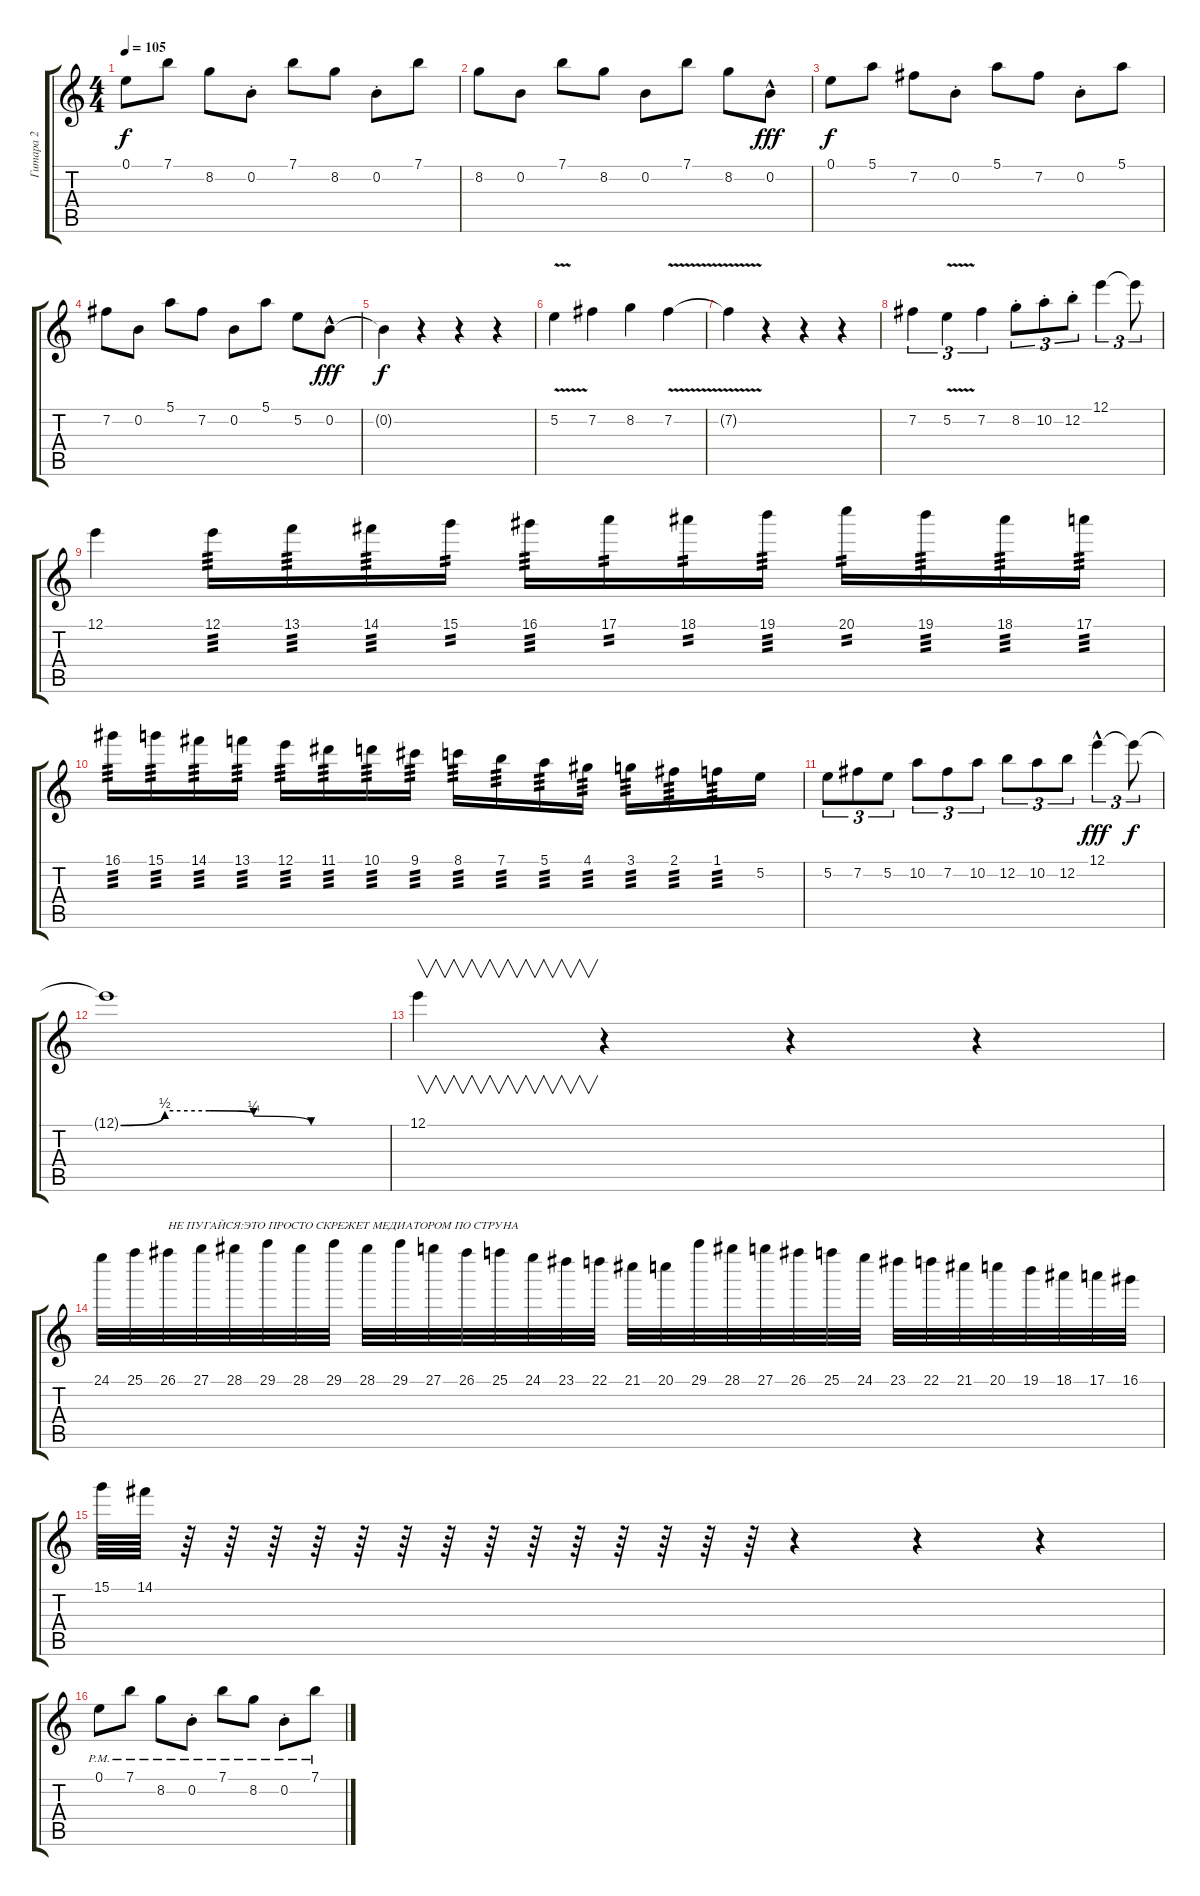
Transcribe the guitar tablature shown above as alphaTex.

\track ("Гитара 2" "Гитара 2") {instrument distortionguitar}
\staff {score tabs}
\tuning (E4 B3 G3 D3 A2 E2) {hide}
\ts (4 4)
\tempo 105
\clef g2
\ks c
0.1.8{dy f} 7.1.8 8.2.8 0.2{st}.8 7.1.8 8.2.8 0.2{st}.8 7.1.8 |
8.2.8 0.2.8 7.1.8 8.2.8 0.2.8 7.1.8 8.2.8 0.2{hac}.8{dy fff} |
0.1.8{dy f} 5.1.8 7.2.8 0.2{st}.8 5.1.8 7.2.8 0.2{st}.8 5.1.8 |
7.2.8 0.2.8 5.1.8 7.2.8 0.2.8 5.1.8 5.2.8 0.2{hac}.8{dy fff} |
0.2{t}.4{dy f} r.4 r.4 r.4 |
5.2{v}.4 7.2.4 8.2.4 7.2{v}.4 |
7.2{t}.4 r.4 r.4 r.4 |
7.2.4{tu (3 2)} 5.2{v}.4{tu (3 2)} 7.2.4{tu (3 2)} 8.2{st}.8{tu (3 2)} 10.2{st}.8{tu (3 2)} 12.2{st}.8{tu (3 2)} 12.1.4{tu (3 2)} 12.1{t}.8{tu (3 2)} |
12.1.4 12.1.16{tp 3} 13.1.16{tp 3} 14.1.16{tp 3} 15.1.16{tp 2} 16.1.16{tp 3} 17.1.16{tp 2} 18.1.16{tp 2} 19.1.16{tp 3} 20.1.16{tp 2} 19.1.16{tp 3} 18.1.16{tp 3} 17.1.16{tp 3} |
16.1.16{tp 3} 15.1.16{tp 3} 14.1.16{tp 3} 13.1.16{tp 3} 12.1.16{tp 3} 11.1.16{tp 3} 10.1.16{tp 3} 9.1.16{tp 3} 8.1.16{tp 3} 7.1.16{tp 3} 5.1.16{tp 3} 4.1.16{tp 3} 3.1.16{tp 3} 2.1.16{tp 3} 1.1.16{tp 3} 5.2.16 |
5.2.8{tu (3 2)} 7.2.8{tu (3 2)} 5.2.8{tu (3 2)} 10.2.8{tu (3 2)} 7.2.8{tu (3 2)} 10.2.8{tu (3 2)} 12.2.8{tu (3 2)} 10.2.8{tu (3 2)} 12.2.8{tu (3 2)} 12.1{hac}.4{tu (3 2) dy fff} 12.1{t}.8{tu (3 2) dy f} |
12.1{be (custom 0 0 10 2 20 2 30 1 43 0 60 0) t}.1 |
12.1.4{v} r.4 r.4 r.4 |
24.1.32{instrument guitarharmonics} 25.1.32 26.1.32{txt "НЕ ПУГАЙСЯ:ЭТО ПРОСТО СКРЕЖЕТ МЕДИАТОРОМ ПО СТРУНА"} 27.1.32 28.1.32 29.1.32 28.1.32 29.1.32 28.1.32 29.1.32 27.1.32 26.1.32 25.1.32 24.1.32 23.1.32 22.1.32 21.1.32 20.1.32 29.1.32 28.1.32 27.1.32 26.1.32 25.1.32 24.1.32 23.1.32 22.1.32 21.1.32 20.1.32 19.1.32 18.1.32 17.1.32 16.1.32 |
15.1.64 14.1.64 r.64 r.64 r.64 r.64 r.64 r.64 r.64 r.64 r.64 r.64 r.64 r.64 r.64 r.64 r.4 r.4 r.4 |
0.1{pm}.8{instrument distortionguitar} 7.1{pm}.8 8.2{pm}.8 0.2{pm st}.8 7.1{pm}.8 8.2{pm}.8 0.2{pm st}.8 7.1{pm}.8
